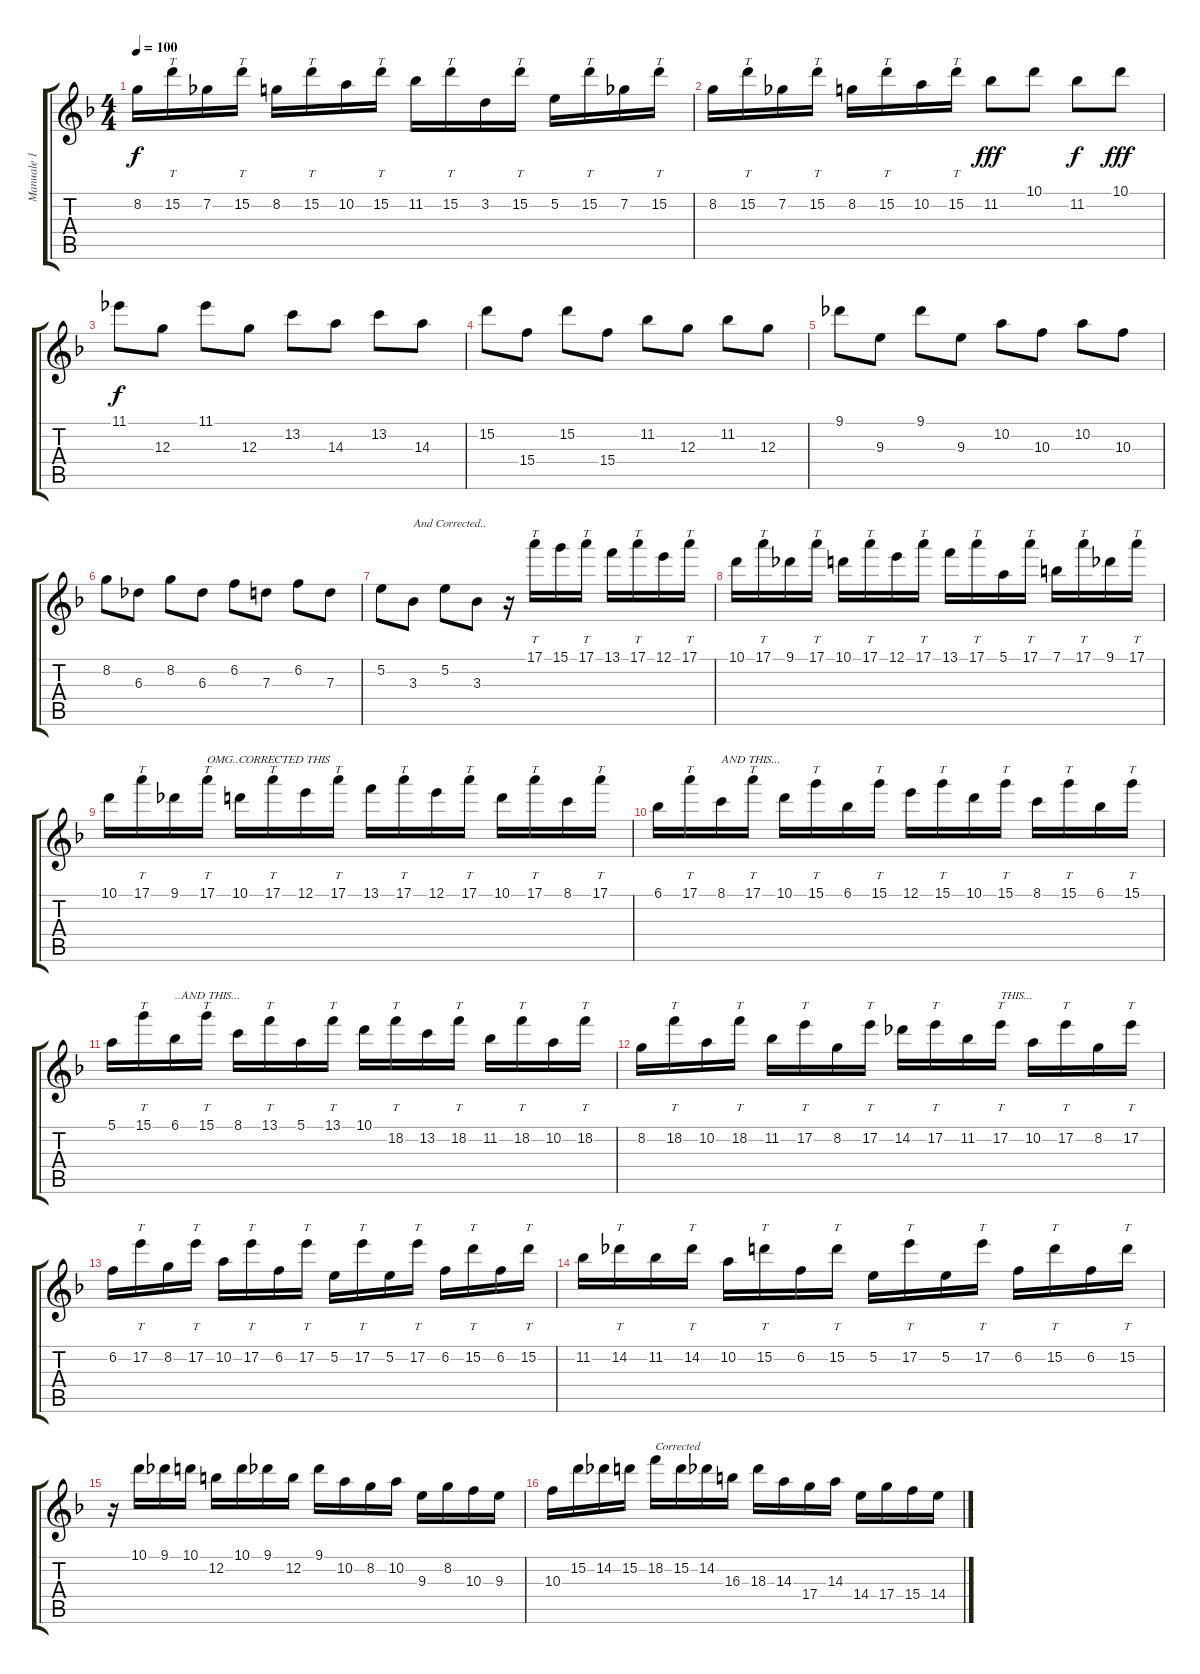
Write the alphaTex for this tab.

\track ("Manuale 1" "Manuale 1") {instrument overdrivenguitar}
\staff {score tabs}
\tuning (E4 B3 G3 D3 A2 E2) {hide}
\ts (4 4)
\tempo 100
\clef g2
\ks dminor
8.2.16{dy f} 15.2.16{tt} 7.2.16 15.2.16{tt} 8.2.16 15.2.16{tt} 10.2.16 15.2.16{tt} 11.2.16 15.2.16{tt} 3.2.16 15.2.16{tt} 5.2.16 15.2.16{tt} 7.2.16 15.2.16{tt} |
8.2.16 15.2.16{tt} 7.2.16 15.2.16{tt} 8.2.16 15.2.16{tt} 10.2.16 15.2.16{tt} 11.2.8{dy fff} 10.1.8 11.2.8{dy f} 10.1.8{dy fff} |
11.1.8{dy f} 12.3.8 11.1.8 12.3.8 13.2.8 14.3.8 13.2.8 14.3.8 |
15.2.8 15.4.8 15.2.8 15.4.8 11.2.8 12.3.8 11.2.8 12.3.8 |
9.1.8 9.3.8 9.1.8 9.3.8 10.2.8 10.3.8 10.2.8 10.3.8 |
8.2.8 6.3.8 8.2.8 6.3.8 6.2.8 7.3.8 6.2.8 7.3.8 |
5.2.8 3.3.8{txt "And Corrected.."} 5.2.8 3.3.8 r.16 17.1.16{tt} 15.1.16 17.1.16{tt} 13.1.16 17.1.16{tt} 12.1.16 17.1.16{tt} |
10.1.16 17.1.16{tt} 9.1.16 17.1.16{tt} 10.1.16 17.1.16{tt} 12.1.16 17.1.16{tt} 13.1.16 17.1.16{tt} 5.1.16 17.1.16{tt} 7.1.16 17.1.16{tt} 9.1.16 17.1.16{tt} |
10.1.16 17.1.16{tt} 9.1.16 17.1.16{tt txt "OMG..CORRECTED THIS"} 10.1.16 17.1.16{tt} 12.1.16 17.1.16{tt} 13.1.16{volume 16} 17.1.16{tt} 12.1.16 17.1.16{tt} 10.1.16 17.1.16{tt} 8.1.16 17.1.16{tt} |
6.1.16 17.1.16{tt} 8.1.16{txt "AND THIS..."} 17.1.16{tt} 10.1.16 15.1.16{tt} 6.1.16 15.1.16{tt} 12.1.16 15.1.16{tt} 10.1.16 15.1.16{tt} 8.1.16 15.1.16{tt} 6.1.16 15.1.16{tt} |
5.1.16 15.1.16{tt} 6.1.16{txt "..AND THIS..."} 15.1.16{tt} 8.1.16 13.1.16{tt} 5.1.16 13.1.16{tt} 10.1.16 18.2.16{tt} 13.2.16 18.2.16{tt} 11.2.16 18.2.16{tt} 10.2.16 18.2.16{tt} |
8.2.16 18.2.16{tt} 10.2.16 18.2.16{tt} 11.2.16 17.2.16{tt} 8.2.16 17.2.16{tt} 14.2.16 17.2.16{tt} 11.2.16 17.2.16{tt txt "THIS..."} 10.2.16 17.2.16{tt} 8.2.16 17.2.16{tt} |
6.2.16 17.2.16{tt} 8.2.16 17.2.16{tt} 10.2.16 17.2.16{tt} 6.2.16 17.2.16{tt} 5.2.16 17.2.16{tt} 5.2.16 17.2.16{tt} 6.2.16 15.2.16{tt} 6.2.16 15.2.16{tt} |
11.2.16 14.2.16{tt} 11.2.16 14.2.16{tt} 10.2.16 15.2.16{tt} 6.2.16 15.2.16{tt} 5.2.16 17.2.16{tt} 5.2.16 17.2.16{tt} 6.2.16 15.2.16{tt} 6.2.16 15.2.16{tt} |
r.16 10.1.16 9.1.16 10.1.16 12.2.16 10.1.16 9.1.16 12.2.16 9.1.16 10.2.16 8.2.16 10.2.16 9.3.16 8.2.16 10.3.16 9.3.16 |
10.3.16 15.2.16 14.2.16 15.2.16 18.2.16{txt "Corrected"} 15.2.16 14.2.16 16.3.16 18.3.16 14.3.16 17.4.16 14.3.16 14.4.16 17.4.16 15.4.16 14.4.16
